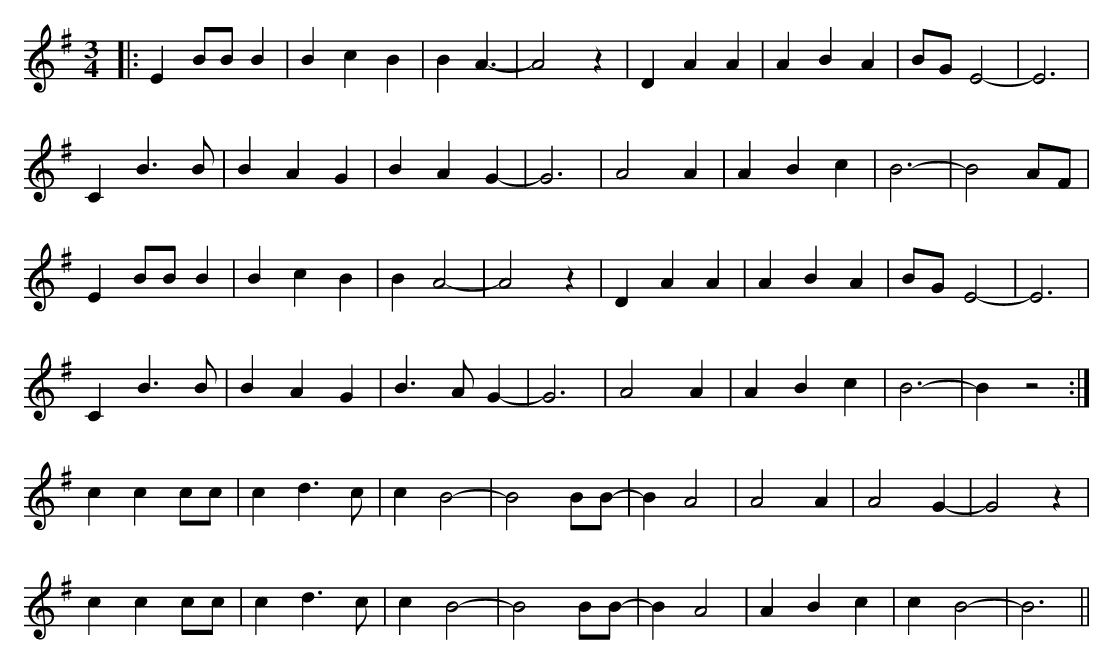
X:1
M:3/4
K:Emin
|:E2 BBB2|B2c2B2|B4<A2-|A4z2|D2A2A2|A2B2A2|BGE4-|E6|
C2B2>B2|B2A2G2|B2A2G2-|G6|A4A2|A2B2c2|B6-|B4AF|
E2 BBB2|B2c2B2|B2A4-|A4z2|D2A2A2|A2B2A2|BGE4-|E6|
C2B2>B2|B2A2G2|B2>A2G2-|G6|A4A2|A2B2c2|B6-|B2z4:|
 c2c2cc|c2d2>c2|c2B4-|B4 BB-|B2A4|A4 A2|A4 G2-|G4 z2|
 c2c2cc|c2d2>c2|c2B4-|B4 BB-|B2A4|A2 B2-c2|c2B4-|B6||
